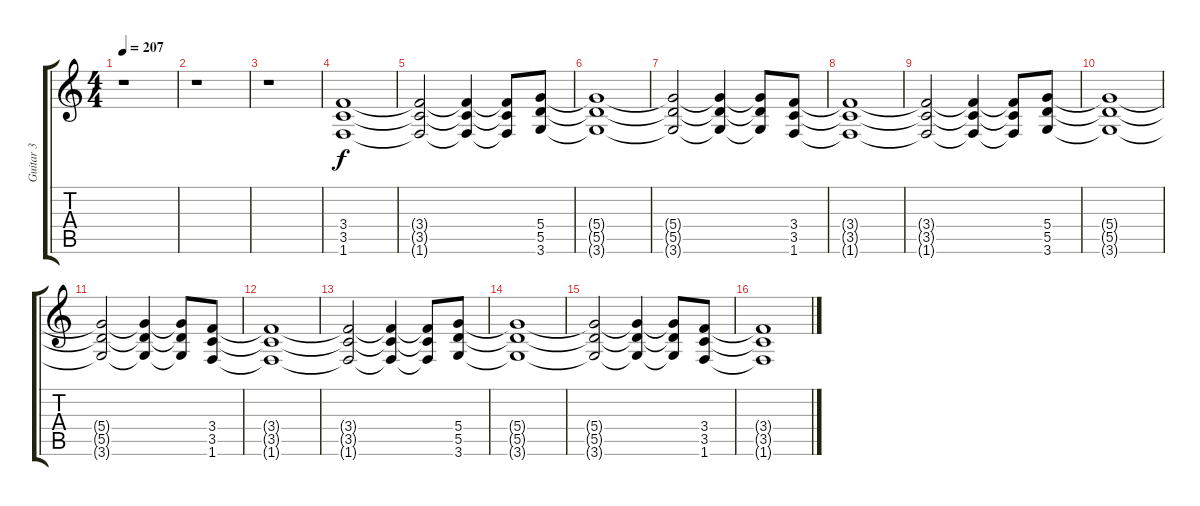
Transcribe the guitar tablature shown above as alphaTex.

\track ("Guitar 3" "Guitar 3") {instrument distortionguitar}
\staff {score tabs}
\tuning (E4 B3 G3 D3 A2 E2) {hide}
\ts (4 4)
\tempo 207
\clef g2
\ks c
r.1{dy f} |
r.1 |
r.1 |
(3.4 3.5 1.6).1 |
(3.4{t} 3.5{t} 1.6{t}).2 (3.4{t} 3.5{t} 1.6{t}).4 (3.4{t} 3.5{t} 1.6{t}).8 (5.4 5.5 3.6).8 |
(5.4{t} 5.5{t} 3.6{t}).1 |
(5.4{t} 5.5{t} 3.6{t}).2 (5.4{t} 5.5{t} 3.6{t}).4 (5.4{t} 5.5{t} 3.6{t}).8 (3.4 3.5 1.6).8 |
(3.4{t} 3.5{t} 1.6{t}).1 |
(3.4{t} 3.5{t} 1.6{t}).2 (3.4{t} 3.5{t} 1.6{t}).4 (3.4{t} 3.5{t} 1.6{t}).8 (5.4 5.5 3.6).8 |
(5.4{t} 5.5{t} 3.6{t}).1 |
(5.4{t} 5.5{t} 3.6{t}).2 (5.4{t} 5.5{t} 3.6{t}).4 (5.4{t} 5.5{t} 3.6{t}).8 (3.4 3.5 1.6).8 |
(3.4{t} 3.5{t} 1.6{t}).1 |
(3.4{t} 3.5{t} 1.6{t}).2 (3.4{t} 3.5{t} 1.6{t}).4 (3.4{t} 3.5{t} 1.6{t}).8 (5.4 5.5 3.6).8 |
(5.4{t} 5.5{t} 3.6{t}).1 |
(5.4{t} 5.5{t} 3.6{t}).2 (5.4{t} 5.5{t} 3.6{t}).4 (5.4{t} 5.5{t} 3.6{t}).8 (3.4 3.5 1.6).8 |
(3.4{t} 3.5{t} 1.6{t}).1
